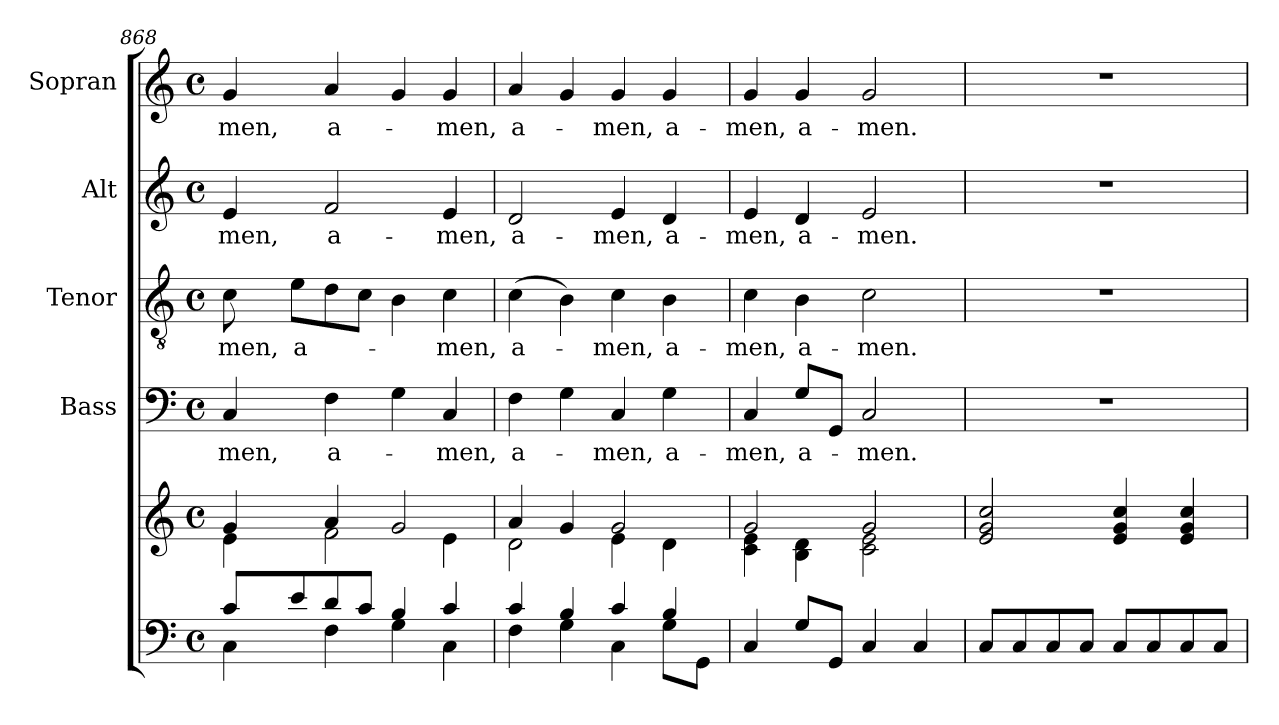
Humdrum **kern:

**kern	**kern	**kern	**text	**kern	**text	**kern	**text	**kern	**text
*part5	*part5	*part4	*part4	*part3	*part3	*part2	*part2	*part1	*part1
*staff6	*staff5	*staff4	*staff4	*staff3	*staff3	*staff2	*staff2	*staff1	*staff1
*	*	*I"Bass	*	*I"Tenor	*	*I"Alt	*	*I"Sopran	*
*	*	*I'B.	*	*I'T.	*	*I'A.	*	*I'S.	*
*clefF4	*clefG2	*clefF4	*	*clefGv2	*	*clefG2	*	*clefG2	*
*k[]	*k[]	*k[]	*	*k[]	*	*k[]	*	*k[]	*
*C:	*C:	*C:	*	*C:	*	*C:	*	*C:	*
*M4/4	*M4/4	*M4/4	*	*M4/4	*	*M4/4	*	*M4/4	*
*met(c)	*met(c)	*met(c)	*	*met(c)	*	*met(c)	*	*met(c)	*
=868	=868	=868	=868	=868	=868	=868	=868	=868	=868
*^	*^	*	*	*	*	*	*	*	*
!	!	!	!	!	!LO:LY:b	!	!LO:LY:b	!	!LO:LY:b	!	!LO:LY:b
8c/L	4C\	4g/	4e\	4C/	-men,	8c\	-men,	4e/	-men,	4g/	-men,
!	!	!	!	!	!	!	!LO:LY:b	!	!	!	!
8e/	.	.	.	.	.	8e\L	a-	.	.	.	.
!	!	!	!	!	!LO:LY:b	!	!	!	!LO:LY:b	!	!LO:LY:b
8d/	4F\	4a/	2f\	4F\	a-	8d\	.	2f/	a-	4a/	a-
8c/J	.	.	.	.	.	8c\J	.	.	.	.	.
4B/	4G\	2g/	.	4G\	.	4B\	.	.	.	4g/	.
!	!	!	!	!	!LO:LY:b	!	!LO:LY:b	!	!LO:LY:b	!	!LO:LY:b
4c/	4C\	.	4e\	4C/	-men,	4c\	-men,	4e/	-men,	4g/	-men,
=869	=869	=869	=869	=869	=869	=869	=869	=869	=869	=869	=869
!	!	!	!	!	!LO:LY:b	!	!LO:LY:b	!	!LO:LY:b	!	!LO:LY:b
4c/	4F\	4a/	2d\	4F\	a-	(>4c\	a-	2d/	a-	4a/	a-
4B/	4G\	4g/	.	4G\	.	4B\)	.	.	.	4g/	.
!	!	!	!	!	!LO:LY:b	!	!LO:LY:b	!	!LO:LY:b	!	!LO:LY:b
4c/	4C\	2g/	4e\	4C/	-men,	4c\	-men,	4e/	-men,	4g/	-men,
!	!	!	!	!	!LO:LY:b	!	!LO:LY:b	!	!LO:LY:b	!	!LO:LY:b
4B/	8G\L	.	4d\	4G\	a-	4B\	a-	4d/	a-	4g/	a-
.	8GG\J	.	.	.	.	.	.	.	.	.	.
=870	=870	=870	=870	=870	=870	=870	=870	=870	=870	=870	=870
!	!	!	!	!	!LO:LY:b	!	!LO:LY:b	!	!LO:LY:b	!	!LO:LY:b
*v	*v	*	*	*	*	*	*	*	*	*	*
4C/	2g/	4c\ 4e\	4C/	-men,	4c\	-men,	4e/	-men,	4g/	-men,
!	!	!	!	!LO:LY:b	!	!LO:LY:b	!	!LO:LY:b	!	!LO:LY:b
8G/L	.	4B\ 4d\	8G/L	a-	4B\	a-	4d/	a-	4g/	a-
8GG/J	.	.	8GG/J	.	.	.	.	.	.	.
!	!	!	!	!LO:LY:b	!	!LO:LY:b	!	!LO:LY:b	!	!LO:LY:b
4C/	2g/	2c\ 2e\	2C/	-men.	2c\	-men.	2e/	-men.	2g/	-men.
4C/	.	.	.	.	.	.	.	.	.	.
*	*v	*v	*	*	*	*	*	*	*	*
=871	=871	=871	=871	=871	=871	=871	=871	=871	=871
8C/L	2e/ 2g/ 2cc/	1r	.	1r	.	1r	.	1r	.
8C/	.	.	.	.	.	.	.	.	.
8C/	.	.	.	.	.	.	.	.	.
8C/J	.	.	.	.	.	.	.	.	.
8C/L	4e/ 4g/ 4cc/	.	.	.	.	.	.	.	.
8C/	.	.	.	.	.	.	.	.	.
8C/	4e/ 4g/ 4cc/	.	.	.	.	.	.	.	.
8C/J	.	.	.	.	.	.	.	.	.
=	=	=	=	=	=	=	=	=	=
*-	*-	*-	*-	*-	*-	*-	*-	*-	*-
